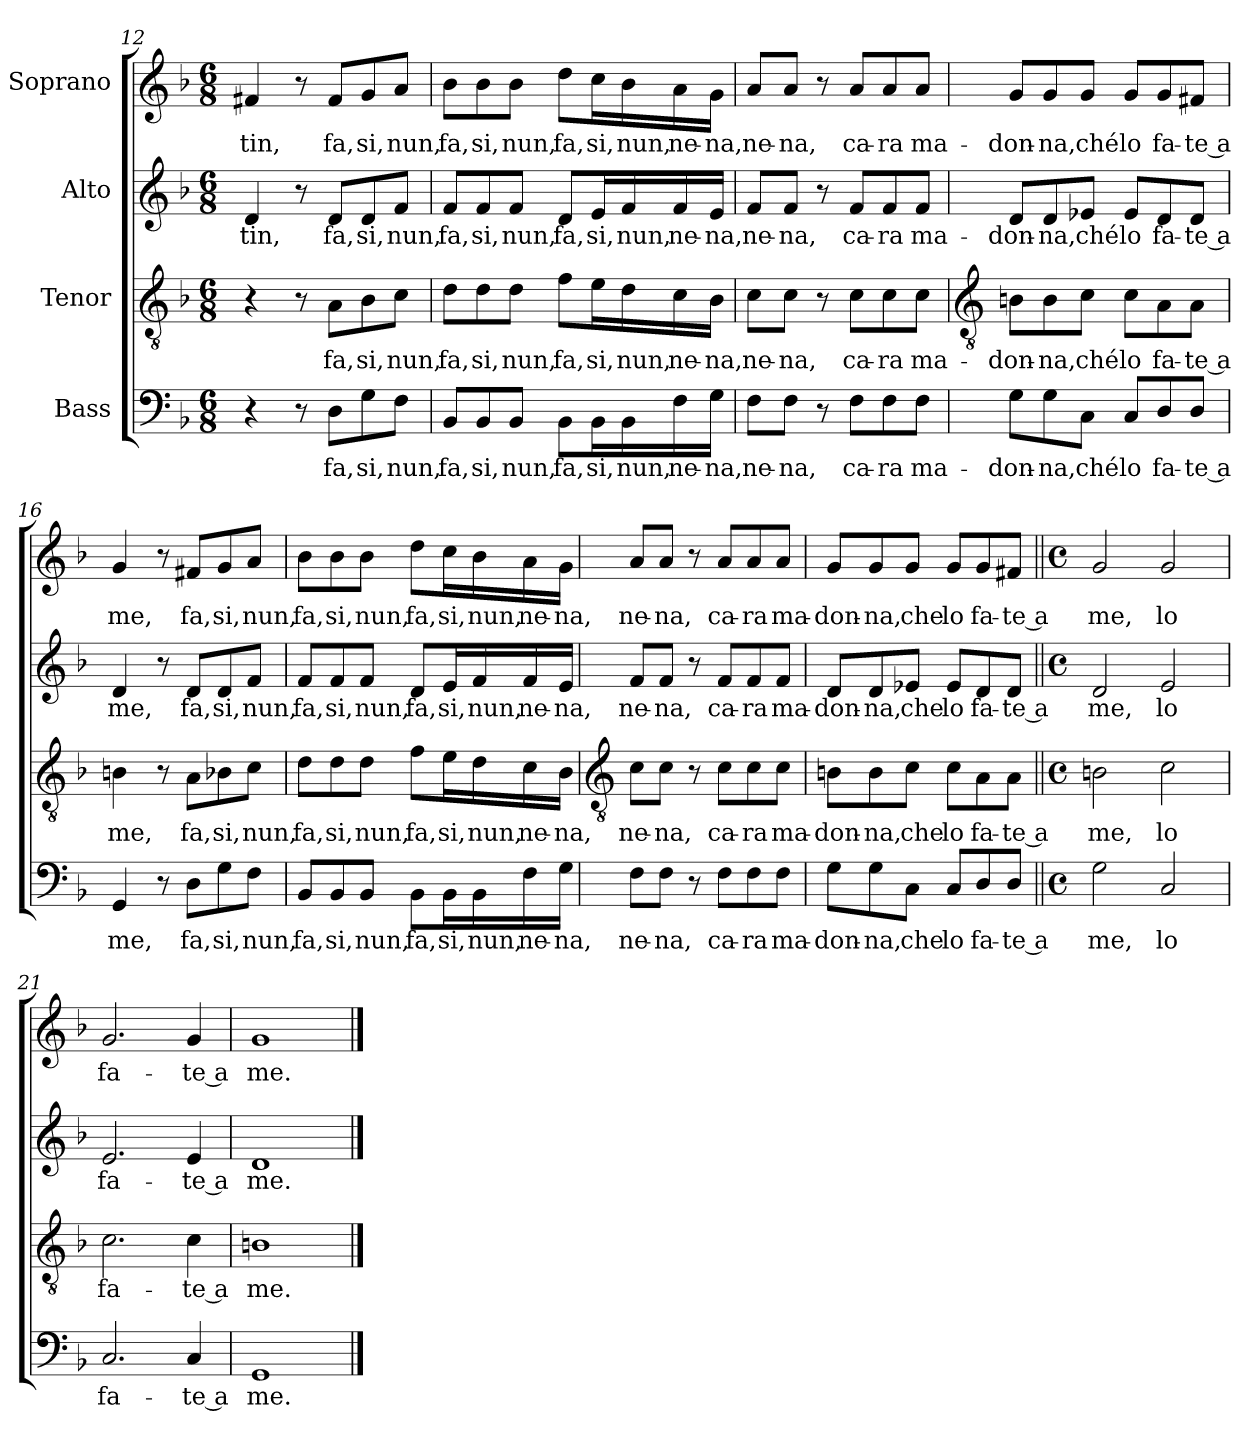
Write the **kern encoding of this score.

**kern	**text	**kern	**text	**kern	**text	**kern	**text
*part4	*part4	*part3	*part3	*part2	*part2	*part1	*part1
*staff4	*staff4	*staff3	*staff3	*staff2	*staff2	*staff1	*staff1
*I"Bass	*	*I"Tenor	*	*I"Alto	*	*I"Soprano	*
!!LO:LB:g=z
*clefF4	*	*clefGv2	*	*clefG2	*	*clefG2	*
*k[b-]	*	*k[b-]	*	*k[b-]	*	*k[b-]	*
*F:	*	*F:	*	*F:	*	*F:	*
*M6/8	*	*M6/8	*	*M6/8	*	*M6/8	*
=12	=12	=12	=12	=12	=12	=12	=12
!	!	!	!	!	!LO:LY:b	!	!LO:LY:b
4r	.	4r	.	4d	-tin,	4f#X	-tin,
8r	.	8r	.	8r	.	8r	.
!	!LO:LY:b	!	!LO:LY:b	!	!LO:LY:b	!	!LO:LY:b
8D\L	fa,	8A\L	fa,	8d/L	fa,	8f#/L	fa,
!	!LO:LY:b	!	!LO:LY:b	!	!LO:LY:b	!	!LO:LY:b
8G\	si,	8B-\	si,	8d/	si,	8g/	si,
!	!LO:LY:b	!	!LO:LY:b	!	!LO:LY:b	!	!LO:LY:b
8F\J	nun,	8c\J	nun,	8f/J	nun,	8a/J	nun,
=13	=13	=13	=13	=13	=13	=13	=13
!	!LO:LY:b	!	!LO:LY:b	!	!LO:LY:b	!	!LO:LY:b
8BB-/L	fa,	8d\L	fa,	8f/L	fa,	8b-\L	fa,
!	!LO:LY:b	!	!LO:LY:b	!	!LO:LY:b	!	!LO:LY:b
8BB-/	si,	8d\	si,	8f/	si,	8b-\	si,
!	!LO:LY:b	!	!LO:LY:b	!	!LO:LY:b	!	!LO:LY:b
8BB-/J	nun,	8d\J	nun,	8f/J	nun,	8b-\J	nun,
!	!LO:LY:b	!	!LO:LY:b	!	!LO:LY:b	!	!LO:LY:b
8BB-\L	fa,	8f\L	fa,	8d/L	fa,	8dd\L	fa,
!	!LO:LY:b	!	!LO:LY:b	!	!LO:LY:b	!	!LO:LY:b
16BB-\L	si,	16e\L	si,	16e/L	si,	16cc\L	si,
!	!LO:LY:b	!	!LO:LY:b	!	!LO:LY:b	!	!LO:LY:b
16BB-\	nun,	16d\	nun,	16f/	nun,	16b-\	nun,
!	!LO:LY:b	!	!LO:LY:b	!	!LO:LY:b	!	!LO:LY:b
16F\	ne-	16c\	ne-	16f/	ne-	16a\	ne-
!	!LO:LY:b	!	!LO:LY:b	!	!LO:LY:b	!	!LO:LY:b
16G\JJ	-na,	16B-\JJ	-na,	16e/JJ	-na,	16g\JJ	-na,
=14	=14	=14	=14	=14	=14	=14	=14
!	!LO:LY:b	!	!LO:LY:b	!	!LO:LY:b	!	!LO:LY:b
8F\L	ne-	8c\L	ne-	8f/L	ne-	8a/L	ne-
!	!LO:LY:b	!	!LO:LY:b	!	!LO:LY:b	!	!LO:LY:b
8F\J	-na,	8c\J	-na,	8f/J	-na,	8a/J	-na,
8r	.	8r	.	8r	.	8r	.
!	!LO:LY:b	!	!LO:LY:b	!	!LO:LY:b	!	!LO:LY:b
8F\L	ca-	8c\L	ca-	8f/L	ca-	8a/L	ca-
!	!LO:LY:b	!	!LO:LY:b	!	!LO:LY:b	!	!LO:LY:b
8F\	-ra	8c\	-ra	8f/	-ra	8a/	-ra
!	!LO:LY:b	!	!LO:LY:b	!	!LO:LY:b	!	!LO:LY:b
8F\J	ma-	8c\J	ma-	8f/J	ma-	8a/J	ma-
!!LO:LB:g=z
=15	=15	=15	=15	=15	=15	=15	=15
*	*	*clefGv2	*	*	*	*	*
!	!LO:LY:b	!	!LO:LY:b	!	!LO:LY:b	!	!LO:LY:b
8G\L	-don-	8Bn\L	-don-	8d/L	-don-	8g/L	-don-
!	!LO:LY:b	!	!LO:LY:b	!	!LO:LY:b	!	!LO:LY:b
8G\	-na,	8B\	-na,	8d/	-na,	8g/	-na,
!	!LO:LY:b	!	!LO:LY:b	!	!LO:LY:b	!	!LO:LY:b
8C\J	ché	8c\J	ché	8e-X/J	ché	8g/J	ché
!	!LO:LY:b	!	!LO:LY:b	!	!LO:LY:b	!	!LO:LY:b
8C/L	lo	8c\L	lo	8e-/L	lo	8g/L	lo
!	!LO:LY:b	!	!LO:LY:b	!	!LO:LY:b	!	!LO:LY:b
8D/	fa-	8A\	fa-	8d/	fa-	8g/	fa-
!	!LO:LY:b	!	!LO:LY:b	!	!LO:LY:b	!	!LO:LY:b
8D/J	-te a	8A\J	-te a	8d/J	-te a	8f#X/J	-te a
=16	=16	=16	=16	=16	=16	=16	=16
!	!LO:LY:b	!	!LO:LY:b	!	!LO:LY:b	!	!LO:LY:b
4GG	me,	4Bn	me,	4d	me,	4g	me,
8r	.	8r	.	8r	.	8r	.
!	!LO:LY:b	!	!LO:LY:b	!	!LO:LY:b	!	!LO:LY:b
8D\L	fa,	8A\L	fa,	8d/L	fa,	8f#X/L	fa,
!	!LO:LY:b	!	!LO:LY:b	!	!LO:LY:b	!	!LO:LY:b
8G\	si,	8B-X\	si,	8d/	si,	8g/	si,
!	!LO:LY:b	!	!LO:LY:b	!	!LO:LY:b	!	!LO:LY:b
8F\J	nun,	8c\J	nun,	8f/J	nun,	8a/J	nun,
=17	=17	=17	=17	=17	=17	=17	=17
!	!LO:LY:b	!	!LO:LY:b	!	!LO:LY:b	!	!LO:LY:b
8BB-/L	fa,	8d\L	fa,	8f/L	fa,	8b-\L	fa,
!	!LO:LY:b	!	!LO:LY:b	!	!LO:LY:b	!	!LO:LY:b
8BB-/	si,	8d\	si,	8f/	si,	8b-\	si,
!	!LO:LY:b	!	!LO:LY:b	!	!LO:LY:b	!	!LO:LY:b
8BB-/J	nun,	8d\J	nun,	8f/J	nun,	8b-\J	nun,
!	!LO:LY:b	!	!LO:LY:b	!	!LO:LY:b	!	!LO:LY:b
8BB-\L	fa,	8f\L	fa,	8d/L	fa,	8dd\L	fa,
!	!LO:LY:b	!	!LO:LY:b	!	!LO:LY:b	!	!LO:LY:b
16BB-\L	si,	16e\L	si,	16e/L	si,	16cc\L	si,
!	!LO:LY:b	!	!LO:LY:b	!	!LO:LY:b	!	!LO:LY:b
16BB-\	nun,	16d\	nun,	16f/	nun,	16b-\	nun,
!	!LO:LY:b	!	!LO:LY:b	!	!LO:LY:b	!	!LO:LY:b
16F\	ne-	16c\	ne-	16f/	ne-	16a\	ne-
!	!LO:LY:b	!	!LO:LY:b	!	!LO:LY:b	!	!LO:LY:b
16G\JJ	-na,	16B-\JJ	-na,	16e/JJ	-na,	16g\JJ	-na,
!!LO:LB:g=z
=18	=18	=18	=18	=18	=18	=18	=18
*	*	*clefGv2	*	*	*	*	*
!	!LO:LY:b	!	!LO:LY:b	!	!LO:LY:b	!	!LO:LY:b
8F\L	ne-	8c\L	ne-	8f/L	ne-	8a/L	ne-
!	!LO:LY:b	!	!LO:LY:b	!	!LO:LY:b	!	!LO:LY:b
8F\J	-na,	8c\J	-na,	8f/J	-na,	8a/J	-na,
8r	.	8r	.	8r	.	8r	.
!	!LO:LY:b	!	!LO:LY:b	!	!LO:LY:b	!	!LO:LY:b
8F\L	ca-	8c\L	ca-	8f/L	ca-	8a/L	ca-
!	!LO:LY:b	!	!LO:LY:b	!	!LO:LY:b	!	!LO:LY:b
8F\	-ra	8c\	-ra	8f/	-ra	8a/	-ra
!	!LO:LY:b	!	!LO:LY:b	!	!LO:LY:b	!	!LO:LY:b
8F\J	ma-	8c\J	ma-	8f/J	ma-	8a/J	ma-
=19	=19	=19	=19	=19	=19	=19	=19
!	!LO:LY:b	!	!LO:LY:b	!	!LO:LY:b	!	!LO:LY:b
8G\L	-don-	8Bn\L	-don-	8d/L	-don-	8g/L	-don-
!	!LO:LY:b	!	!LO:LY:b	!	!LO:LY:b	!	!LO:LY:b
8G\	-na,	8B\	-na,	8d/	-na,	8g/	-na,
!	!LO:LY:b	!	!LO:LY:b	!	!LO:LY:b	!	!LO:LY:b
8C\J	che	8c\J	che	8e-X/J	che	8g/J	che
!	!LO:LY:b	!	!LO:LY:b	!	!LO:LY:b	!	!LO:LY:b
8C/L	lo	8c\L	lo	8e-/L	lo	8g/L	lo
!	!LO:LY:b	!	!LO:LY:b	!	!LO:LY:b	!	!LO:LY:b
8D/	fa-	8A\	fa-	8d/	fa-	8g/	fa-
!	!LO:LY:b	!	!LO:LY:b	!	!LO:LY:b	!	!LO:LY:b
8D/J	-te a	8A\J	-te a	8d/J	-te a	8f#X/J	-te a
=20||	=20||	=20||	=20||	=20||	=20||	=20||	=20||
*M4/4	*	*M4/4	*	*M4/4	*	*M4/4	*
*met(c)	*	*met(c)	*	*met(c)	*	*met(c)	*
!	!LO:LY:b	!	!LO:LY:b	!	!LO:LY:b	!	!LO:LY:b
2G	me,	2Bn	me,	2d	me,	2g	me,
!	!LO:LY:b	!	!LO:LY:b	!	!LO:LY:b	!	!LO:LY:b
2C	lo	2c	lo	2e	lo	2g	lo
=21	=21	=21	=21	=21	=21	=21	=21
!	!LO:LY:b	!	!LO:LY:b	!	!LO:LY:b	!	!LO:LY:b
2.C	fa-	2.c	fa-	2.e	fa-	2.g	fa-
!	!LO:LY:b	!	!LO:LY:b	!	!LO:LY:b	!	!LO:LY:b
4C	-te a	4c	-te a	4e	-te a	4g	-te a
=22	=22	=22	=22	=22	=22	=22	=22
!	!LO:LY:b	!	!LO:LY:b	!	!LO:LY:b	!	!LO:LY:b
1GG	me.	1Bn	me.	1d	me.	1g	me.
==	==	==	==	==	==	==	==
*-	*-	*-	*-	*-	*-	*-	*-
